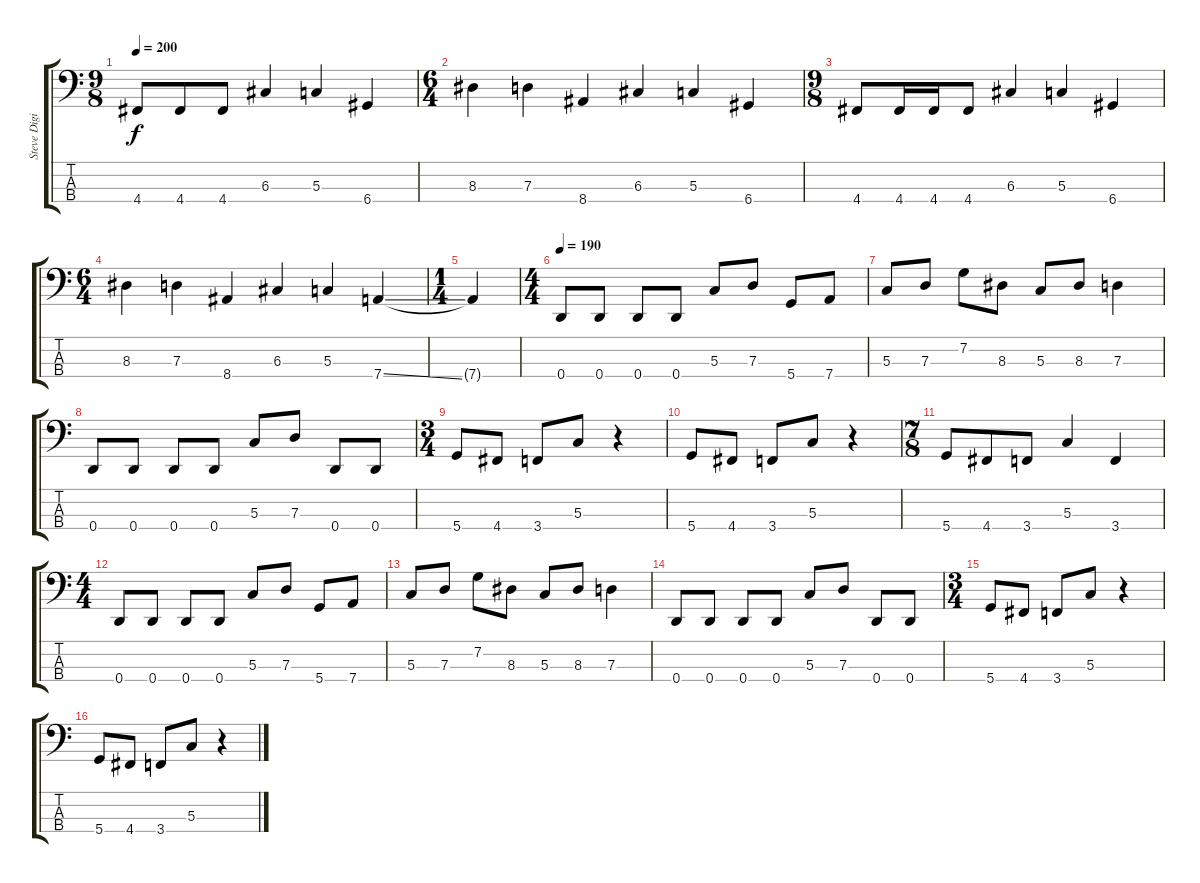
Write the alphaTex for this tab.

\track ("Steve Digiorgio" "Steve Digi") {instrument fretlessbass}
\staff {score tabs}
\tuning (F2 C2 G1 D1) {hide}
\ts (9 8)
\tempo 200
\clef f4
\ks c
4.4.8{dy f} 4.4.8 4.4.8 6.3.4 5.3.4 6.4.4 |
\ts (6 4)
8.3.4 7.3.4 8.4.4 6.3.4 5.3.4 6.4.4 |
\ts (9 8)
4.4.8 4.4.16 4.4.16 4.4.8 6.3.4 5.3.4 6.4.4 |
\ts (6 4)
8.3.4 7.3.4 8.4.4 6.3.4 5.3.4 7.4{ss}.4 |
\ts (1 4)
7.4{t}.4 |
\ts (4 4)
\tempo 190
0.4.8 0.4.8 0.4.8 0.4.8 5.3.8 7.3.8 5.4.8 7.4.8 |
5.3.8 7.3.8 7.2.8 8.3.8 5.3.8 8.3.8 7.3.4 |
0.4.8 0.4.8 0.4.8 0.4.8 5.3.8 7.3.8 0.4.8 0.4.8 |
\ts (3 4)
5.4.8 4.4.8 3.4.8 5.3.8 r.4 |
5.4.8 4.4.8 3.4.8 5.3.8 r.4 |
\ts (7 8)
5.4.8 4.4.8 3.4.8 5.3.4 3.4.4 |
\ts (4 4)
0.4.8 0.4.8 0.4.8 0.4.8 5.3.8 7.3.8 5.4.8 7.4.8 |
5.3.8 7.3.8 7.2.8 8.3.8 5.3.8 8.3.8 7.3.4 |
0.4.8 0.4.8 0.4.8 0.4.8 5.3.8 7.3.8 0.4.8 0.4.8 |
\ts (3 4)
5.4.8 4.4.8 3.4.8 5.3.8 r.4 |
5.4.8 4.4.8 3.4.8 5.3.8 r.4
